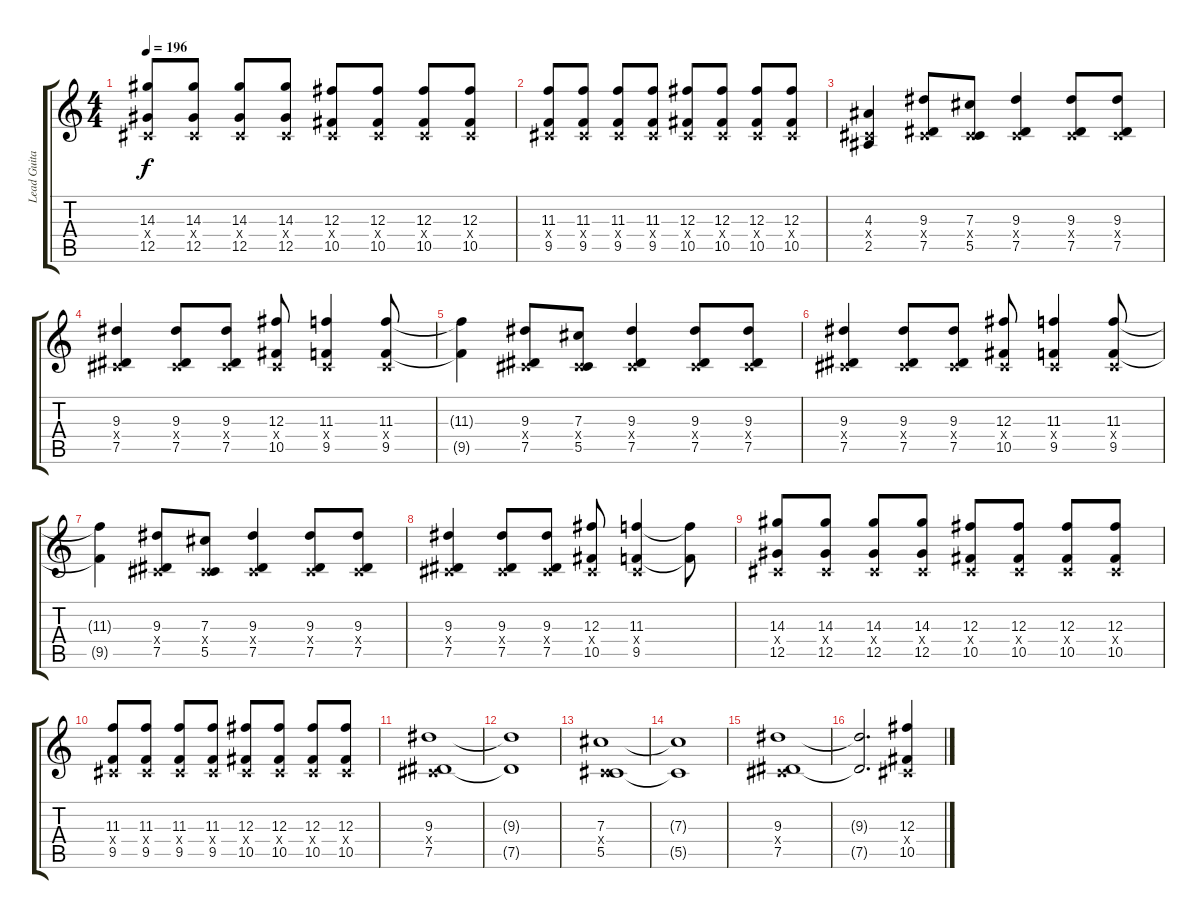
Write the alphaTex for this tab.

\track ("Lead Guitar  " "Lead Guita") {instrument overdrivenguitar}
\staff {score tabs}
\tuning (Eb4 Bb3 Gb3 Db3 Ab2 Eb2) {hide}
\ts (4 4)
\tempo 196
\clef g2
\ks c
(14.3 0.4{x} 12.5).8{dy f} (14.3 0.4{x} 12.5).8 (14.3 0.4{x} 12.5).8 (14.3 0.4{x} 12.5).8 (12.3 0.4{x} 10.5).8 (12.3 0.4{x} 10.5).8 (12.3 0.4{x} 10.5).8 (12.3 0.4{x} 10.5).8 |
(11.3 0.4{x} 9.5).8 (11.3 0.4{x} 9.5).8 (11.3 0.4{x} 9.5).8 (11.3 0.4{x} 9.5).8 (12.3 0.4{x} 10.5).8 (12.3 0.4{x} 10.5).8 (12.3 0.4{x} 10.5).8 (12.3 0.4{x} 10.5).8 |
(4.3 0.4{x} 2.5).4 (9.3 0.4{x} 7.5).8 (7.3 0.4{x} 5.5).8 (9.3 0.4{x} 7.5).4 (9.3 0.4{x} 7.5).8 (9.3 0.4{x} 7.5).8 |
(9.3 0.4{x} 7.5).4 (9.3 0.4{x} 7.5).8 (9.3 0.4{x} 7.5).8 (12.3 0.4{x} 10.5).8 (11.3 0.4{x} 9.5).4 (11.3 0.4{x} 9.5).8 |
(11.3{t} 9.5{t}).4 (9.3 0.4{x} 7.5).8 (7.3 0.4{x} 5.5).8 (9.3 0.4{x} 7.5).4 (9.3 0.4{x} 7.5).8 (9.3 0.4{x} 7.5).8 |
(9.3 0.4{x} 7.5).4 (9.3 0.4{x} 7.5).8 (9.3 0.4{x} 7.5).8 (12.3 0.4{x} 10.5).8 (11.3 0.4{x} 9.5).4 (11.3 0.4{x} 9.5).8 |
(11.3{t} 9.5{t}).4 (9.3 0.4{x} 7.5).8 (7.3 0.4{x} 5.5).8 (9.3 0.4{x} 7.5).4 (9.3 0.4{x} 7.5).8 (9.3 0.4{x} 7.5).8 |
(9.3 0.4{x} 7.5).4 (9.3 0.4{x} 7.5).8 (9.3 0.4{x} 7.5).8 (12.3 0.4{x} 10.5).8 (11.3 0.4{x} 9.5).4 (11.3{t} 9.5{t}).8 |
(14.3 0.4{x} 12.5).8 (14.3 0.4{x} 12.5).8 (14.3 0.4{x} 12.5).8 (14.3 0.4{x} 12.5).8 (12.3 0.4{x} 10.5).8 (12.3 0.4{x} 10.5).8 (12.3 0.4{x} 10.5).8 (12.3 0.4{x} 10.5).8 |
(11.3 0.4{x} 9.5).8 (11.3 0.4{x} 9.5).8 (11.3 0.4{x} 9.5).8 (11.3 0.4{x} 9.5).8 (12.3 0.4{x} 10.5).8 (12.3 0.4{x} 10.5).8 (12.3 0.4{x} 10.5).8 (12.3 0.4{x} 10.5).8 |
(9.3 0.4{x} 7.5).1 |
(9.3{t} 7.5{t}).1 |
(7.3 0.4{x} 5.5).1 |
(7.3{t} 5.5{t}).1 |
(9.3 0.4{x} 7.5).1 |
(9.3{t} 7.5{t}).2{d} (12.3 0.4{x} 10.5).4
